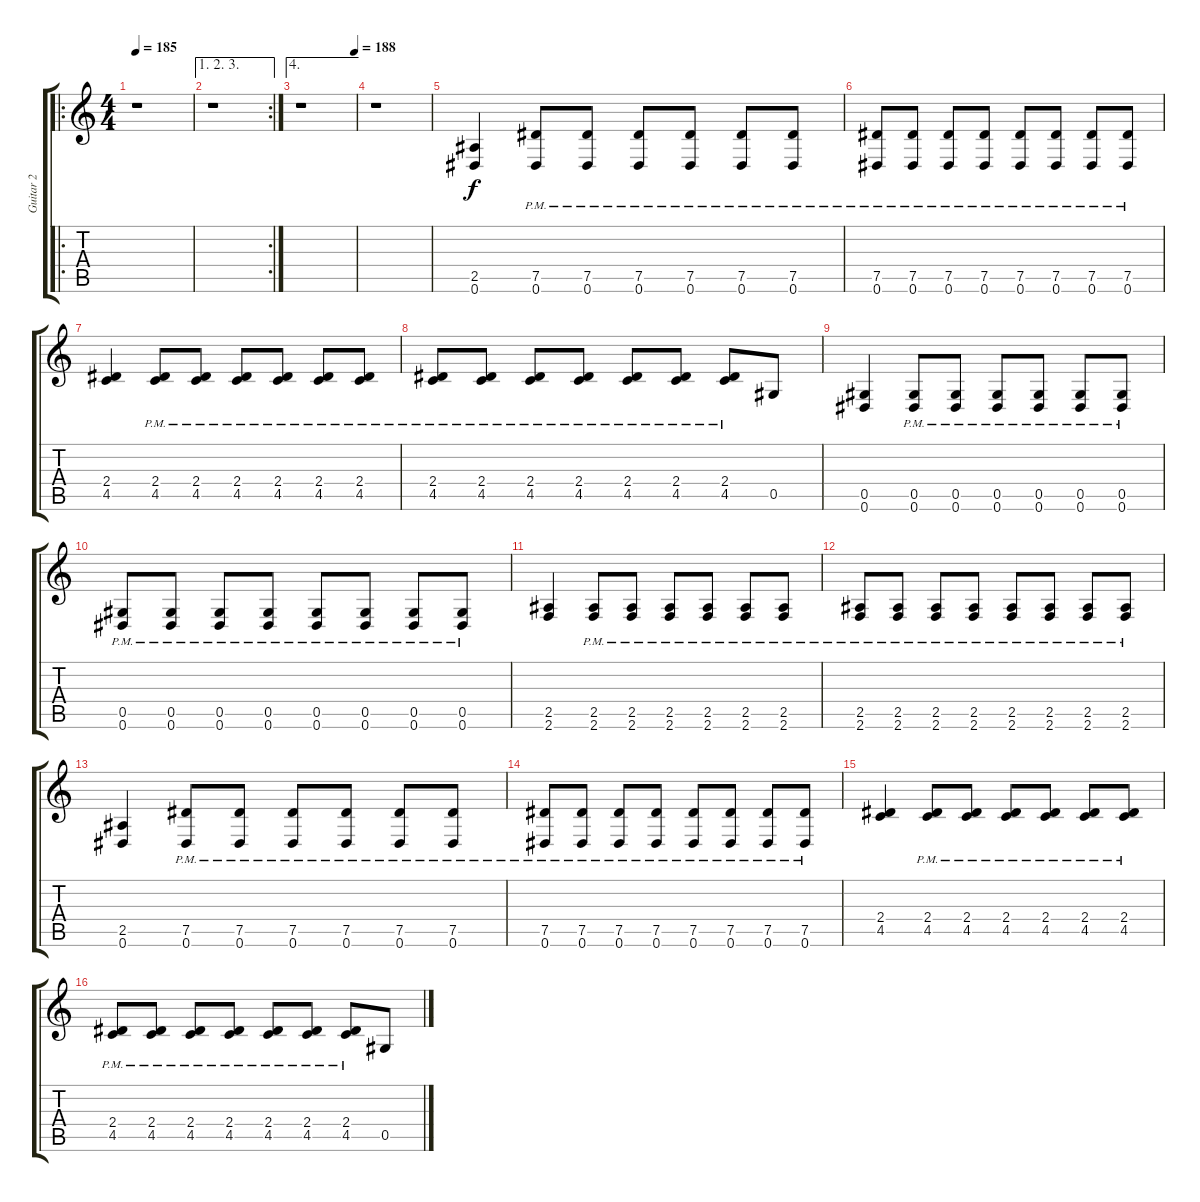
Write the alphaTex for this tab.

\track ("Guitar 2" "Guitar 2") {instrument distortionguitar}
\staff {score tabs}
\tuning (Eb4 Bb3 Gb3 Db3 Ab2 Eb2) {hide}
\ro
\ts (4 4)
\tempo 185
\clef g2
\ks c
r.1{dy f instrument distortionguitar} |
\ae (1 2 3)
\rc 2
r.1 |
\ae 4
\tempo (188 0.984375)
r.1 |
r.1 |
(2.5 0.6).4 (7.5{pm} 0.6{pm}).8 (7.5{pm} 0.6{pm}).8 (7.5{pm} 0.6{pm}).8 (7.5{pm} 0.6{pm}).8 (7.5{pm} 0.6{pm}).8 (7.5{pm} 0.6{pm}).8 |
(7.5{pm} 0.6{pm}).8 (7.5{pm} 0.6{pm}).8 (7.5{pm} 0.6{pm}).8 (7.5{pm} 0.6{pm}).8 (7.5{pm} 0.6{pm}).8 (7.5{pm} 0.6{pm}).8 (7.5{pm} 0.6{pm}).8 (7.5{pm} 0.6{pm}).8 |
(2.4 4.5).4 (2.4{pm} 4.5{pm}).8 (2.4{pm} 4.5{pm}).8 (2.4{pm} 4.5{pm}).8 (2.4{pm} 4.5{pm}).8 (2.4{pm} 4.5{pm}).8 (2.4{pm} 4.5{pm}).8 |
(2.4{pm} 4.5{pm}).8 (2.4{pm} 4.5{pm}).8 (2.4{pm} 4.5{pm}).8 (2.4{pm} 4.5{pm}).8 (2.4{pm} 4.5{pm}).8 (2.4{pm} 4.5{pm}).8 (2.4{pm} 4.5{pm}).8 0.5.8 |
(0.5 0.6).4 (0.5{pm} 0.6{pm}).8 (0.5{pm} 0.6{pm}).8 (0.5{pm} 0.6{pm}).8 (0.5{pm} 0.6{pm}).8 (0.5{pm} 0.6{pm}).8 (0.5{pm} 0.6{pm}).8 |
(0.5{pm} 0.6{pm}).8 (0.5{pm} 0.6{pm}).8 (0.5{pm} 0.6{pm}).8 (0.5{pm} 0.6{pm}).8 (0.5{pm} 0.6{pm}).8 (0.5{pm} 0.6{pm}).8 (0.5{pm} 0.6{pm}).8 (0.5{pm} 0.6{pm}).8 |
(2.5 2.6).4 (2.5{pm} 2.6{pm}).8 (2.5{pm} 2.6{pm}).8 (2.5{pm} 2.6{pm}).8 (2.5{pm} 2.6{pm}).8 (2.5{pm} 2.6{pm}).8 (2.5{pm} 2.6{pm}).8 |
(2.5{pm} 2.6{pm}).8 (2.5{pm} 2.6{pm}).8 (2.5{pm} 2.6{pm}).8 (2.5{pm} 2.6{pm}).8 (2.5{pm} 2.6{pm}).8 (2.5{pm} 2.6{pm}).8 (2.5{pm} 2.6{pm}).8 (2.5{pm} 2.6{pm}).8 |
(2.5 0.6).4 (7.5{pm} 0.6{pm}).8 (7.5{pm} 0.6{pm}).8 (7.5{pm} 0.6{pm}).8 (7.5{pm} 0.6{pm}).8 (7.5{pm} 0.6{pm}).8 (7.5{pm} 0.6{pm}).8 |
(7.5{pm} 0.6{pm}).8 (7.5{pm} 0.6{pm}).8 (7.5{pm} 0.6{pm}).8 (7.5{pm} 0.6{pm}).8 (7.5{pm} 0.6{pm}).8 (7.5{pm} 0.6{pm}).8 (7.5{pm} 0.6{pm}).8 (7.5{pm} 0.6{pm}).8 |
(2.4 4.5).4 (2.4{pm} 4.5{pm}).8 (2.4{pm} 4.5{pm}).8 (2.4{pm} 4.5{pm}).8 (2.4{pm} 4.5{pm}).8 (2.4{pm} 4.5{pm}).8 (2.4{pm} 4.5{pm}).8 |
(2.4{pm} 4.5{pm}).8 (2.4{pm} 4.5{pm}).8 (2.4{pm} 4.5{pm}).8 (2.4{pm} 4.5{pm}).8 (2.4{pm} 4.5{pm}).8 (2.4{pm} 4.5{pm}).8 (2.4{pm} 4.5{pm}).8 0.5.8
